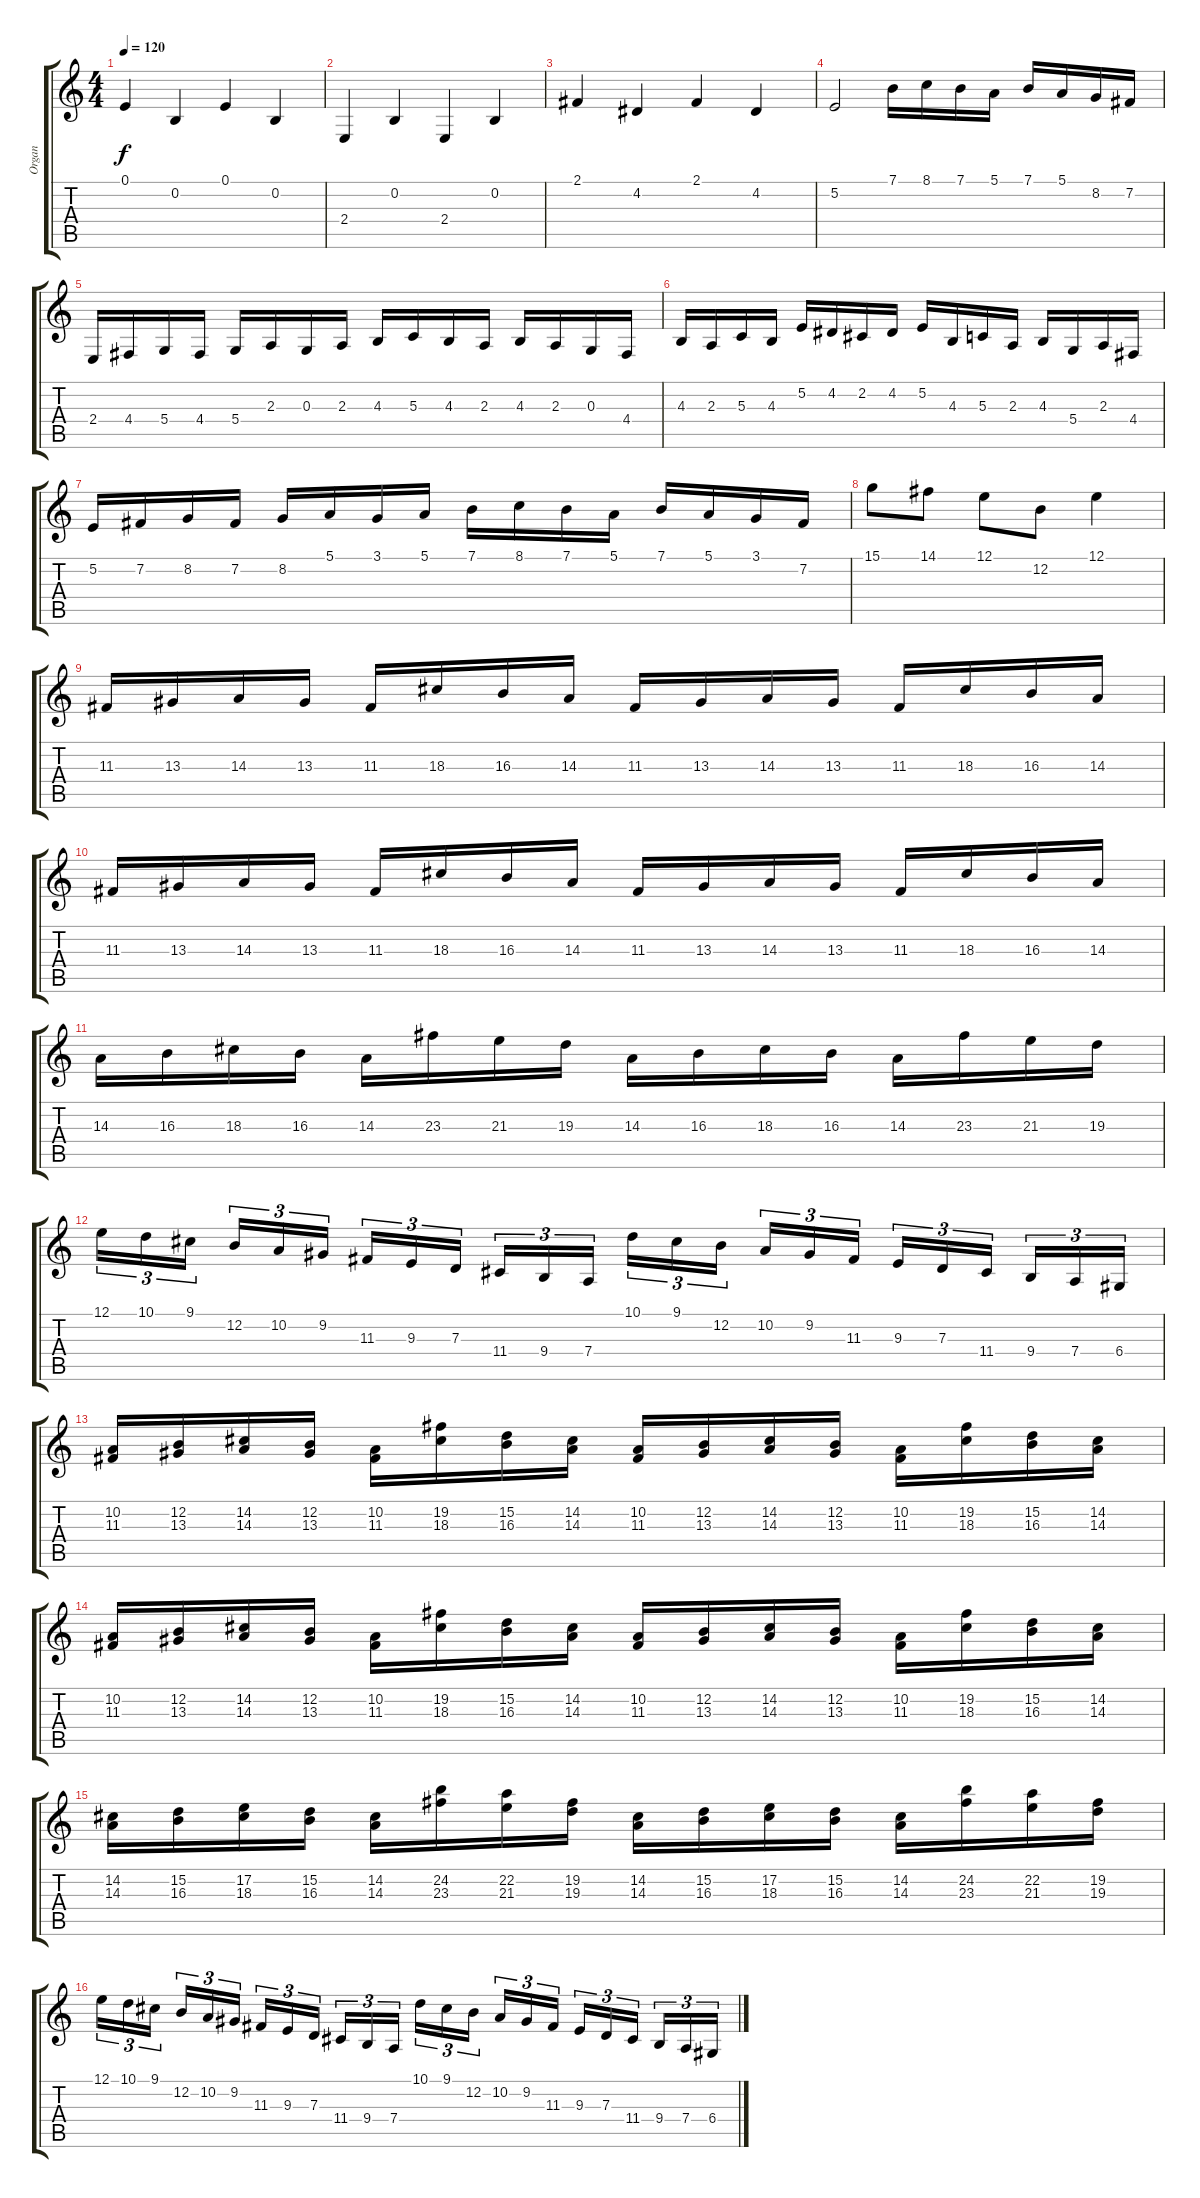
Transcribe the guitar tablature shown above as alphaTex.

\track ("Organ" "Organ") {instrument drawbarorgan}
\staff {score tabs}
\tuning (E4 B3 G3 D3 A2 E2) {hide}
\ts (4 4)
\tempo 120
\clef g2
\ks c
0.1.4{dy f} 0.2.4 0.1.4 0.2.4 |
2.4.4 0.2.4 2.4.4 0.2.4 |
2.1.4 4.2.4 2.1.4 4.2.4 |
5.2.2 7.1.16 8.1.16 7.1.16 5.1.16 7.1.16 5.1.16 8.2.16 7.2.16 |
2.4.16 4.4.16 5.4.16 4.4.16 5.4.16 2.3.16 0.3.16 2.3.16 4.3.16 5.3.16 4.3.16 2.3.16 4.3.16 2.3.16 0.3.16 4.4.16 |
4.3.16 2.3.16 5.3.16 4.3.16 5.2.16 4.2.16 2.2.16 4.2.16 5.2.16 4.3.16 5.3.16 2.3.16 4.3.16 5.4.16 2.3.16 4.4.16 |
5.2.16 7.2.16 8.2.16 7.2.16 8.2.16 5.1.16 3.1.16 5.1.16 7.1.16 8.1.16 7.1.16 5.1.16 7.1.16 5.1.16 3.1.16 7.2.16 |
15.1.8 14.1.8 12.1.8 12.2.8 12.1.4 |
11.3.16{instrument honkytonkpiano} 13.3.16 14.3.16 13.3.16 11.3.16 18.3.16 16.3.16 14.3.16 11.3.16 13.3.16 14.3.16 13.3.16 11.3.16 18.3.16 16.3.16 14.3.16 |
11.3.16 13.3.16 14.3.16 13.3.16 11.3.16 18.3.16 16.3.16 14.3.16 11.3.16 13.3.16 14.3.16 13.3.16 11.3.16 18.3.16 16.3.16 14.3.16 |
14.3.16 16.3.16 18.3.16 16.3.16 14.3.16 23.3.16 21.3.16 19.3.16 14.3.16 16.3.16 18.3.16 16.3.16 14.3.16 23.3.16 21.3.16 19.3.16 |
12.1.16{tu (3 2)} 10.1.16{tu (3 2)} 9.1.16{tu (3 2)} 12.2.16{tu (3 2)} 10.2.16{tu (3 2)} 9.2.16{tu (3 2)} 11.3.16{tu (3 2)} 9.3.16{tu (3 2)} 7.3.16{tu (3 2)} 11.4.16{tu (3 2)} 9.4.16{tu (3 2)} 7.4.16{tu (3 2)} 10.1.16{tu (3 2)} 9.1.16{tu (3 2)} 12.2.16{tu (3 2)} 10.2.16{tu (3 2)} 9.2.16{tu (3 2)} 11.3.16{tu (3 2)} 9.3.16{tu (3 2)} 7.3.16{tu (3 2)} 11.4.16{tu (3 2)} 9.4.16{tu (3 2)} 7.4.16{tu (3 2)} 6.4.16{tu (3 2)} |
(10.2 11.3).16 (12.2 13.3).16 (14.2 14.3).16 (12.2 13.3).16 (10.2 11.3).16 (19.2 18.3).16 (15.2 16.3).16 (14.2 14.3).16 (10.2 11.3).16 (12.2 13.3).16 (14.2 14.3).16 (12.2 13.3).16 (10.2 11.3).16 (19.2 18.3).16 (15.2 16.3).16 (14.2 14.3).16 |
(10.2 11.3).16 (12.2 13.3).16 (14.2 14.3).16 (12.2 13.3).16 (10.2 11.3).16 (19.2 18.3).16 (15.2 16.3).16 (14.2 14.3).16 (10.2 11.3).16 (12.2 13.3).16 (14.2 14.3).16 (12.2 13.3).16 (10.2 11.3).16 (19.2 18.3).16 (15.2 16.3).16 (14.2 14.3).16 |
(14.2 14.3).16 (15.2 16.3).16 (17.2 18.3).16 (15.2 16.3).16 (14.2 14.3).16 (24.2 23.3).16 (22.2 21.3).16 (19.2 19.3).16 (14.2 14.3).16 (15.2 16.3).16 (17.2 18.3).16 (15.2 16.3).16 (14.2 14.3).16 (24.2 23.3).16 (22.2 21.3).16 (19.2 19.3).16 |
12.1.16{tu (3 2)} 10.1.16{tu (3 2)} 9.1.16{tu (3 2)} 12.2.16{tu (3 2)} 10.2.16{tu (3 2)} 9.2.16{tu (3 2)} 11.3.16{tu (3 2)} 9.3.16{tu (3 2)} 7.3.16{tu (3 2)} 11.4.16{tu (3 2)} 9.4.16{tu (3 2)} 7.4.16{tu (3 2)} 10.1.16{tu (3 2)} 9.1.16{tu (3 2)} 12.2.16{tu (3 2)} 10.2.16{tu (3 2)} 9.2.16{tu (3 2)} 11.3.16{tu (3 2)} 9.3.16{tu (3 2)} 7.3.16{tu (3 2)} 11.4.16{tu (3 2)} 9.4.16{tu (3 2)} 7.4.16{tu (3 2)} 6.4.16{tu (3 2)}
